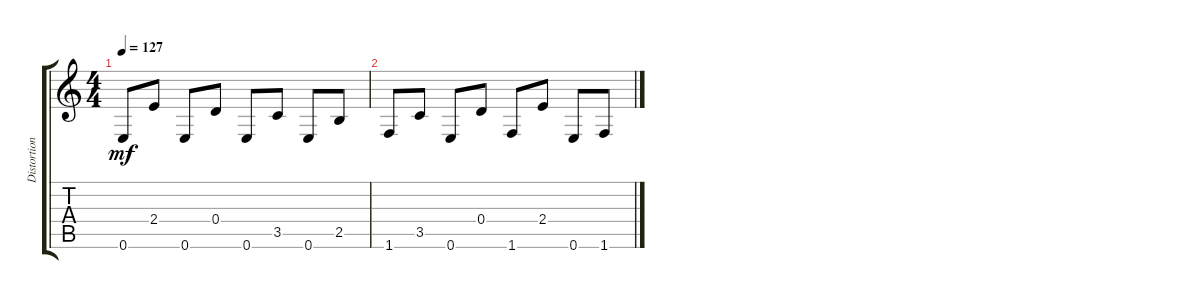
\track ("Distortion Guitar" "Distortion") {instrument distortionguitar}
\staff {score tabs}
\tuning (E4 B3 G3 D3 A2 E2) {hide}
\ts (4 4)
\tempo 127
\clef g2
\ks c
0.6.8{dy mf instrument distortionguitar} 2.4.8 0.6.8 0.4.8 0.6.8 3.5.8 0.6.8 2.5.8 |
1.6.8 3.5.8 0.6.8 0.4.8 1.6.8 2.4.8 0.6.8 1.6.8
